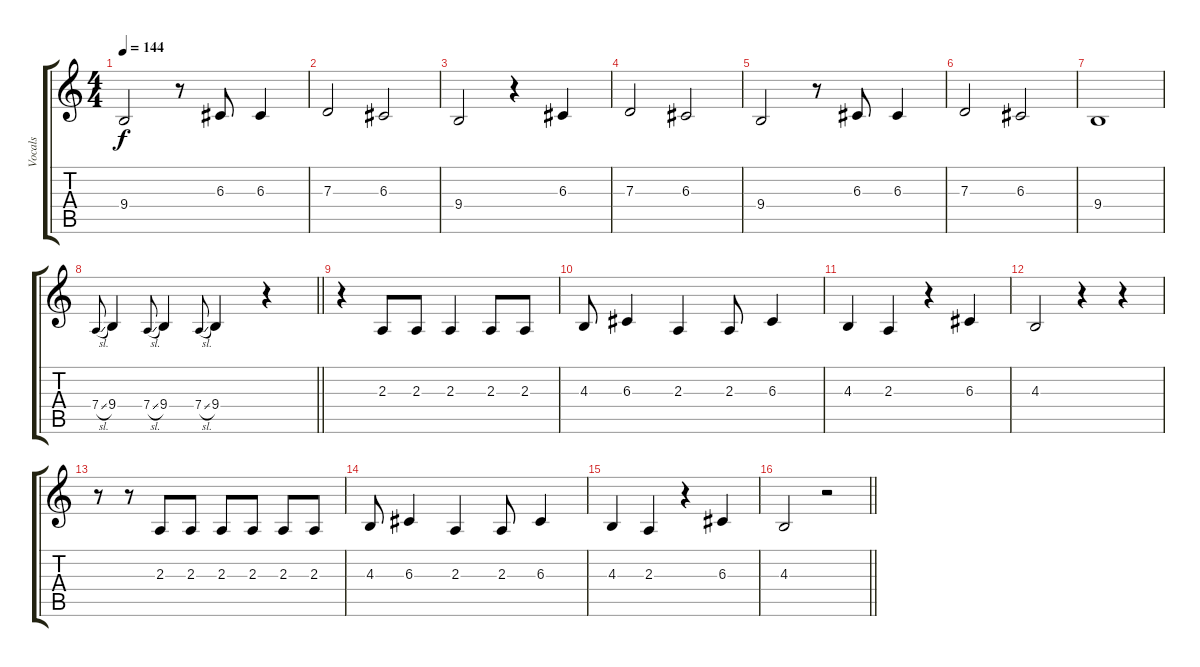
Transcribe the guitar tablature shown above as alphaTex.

\track ("Vocals" "Vocals") {instrument clarinet}
\staff {score tabs}
\tuning (E4 B3 G3 D3 A2 E2) {hide}
\ts (4 4)
\tempo 144
\clef g2
\ks c
9.4.2{dy f} r.8 6.3.8 6.3.4 |
7.3.2 6.3.2 |
9.4.2 r.4 6.3.4 |
7.3.2 6.3.2 |
9.4.2 r.8 6.3.8 6.3.4 |
7.3.2 6.3.2 |
9.4.1 |
\barLineRight lightlight
7.4{sl}.8{gr onbeat} 9.4.4 7.4{sl}.8{gr onbeat} 9.4.4 7.4{sl}.8{gr onbeat} 9.4.4 r.4 |
r.4 2.3.8 2.3.8 2.3.4 2.3.8 2.3.8 |
4.3.8 6.3.4 2.3.4 2.3.8 6.3.4 |
4.3.4 2.3.4 r.4 6.3.4 |
4.3.2 r.4 r.4 |
r.8 r.8 2.3.8 2.3.8 2.3.8 2.3.8 2.3.8 2.3.8 |
4.3.8 6.3.4 2.3.4 2.3.8 6.3.4 |
4.3.4 2.3.4 r.4 6.3.4 |
\barLineRight lightlight
4.3.2 r.2
